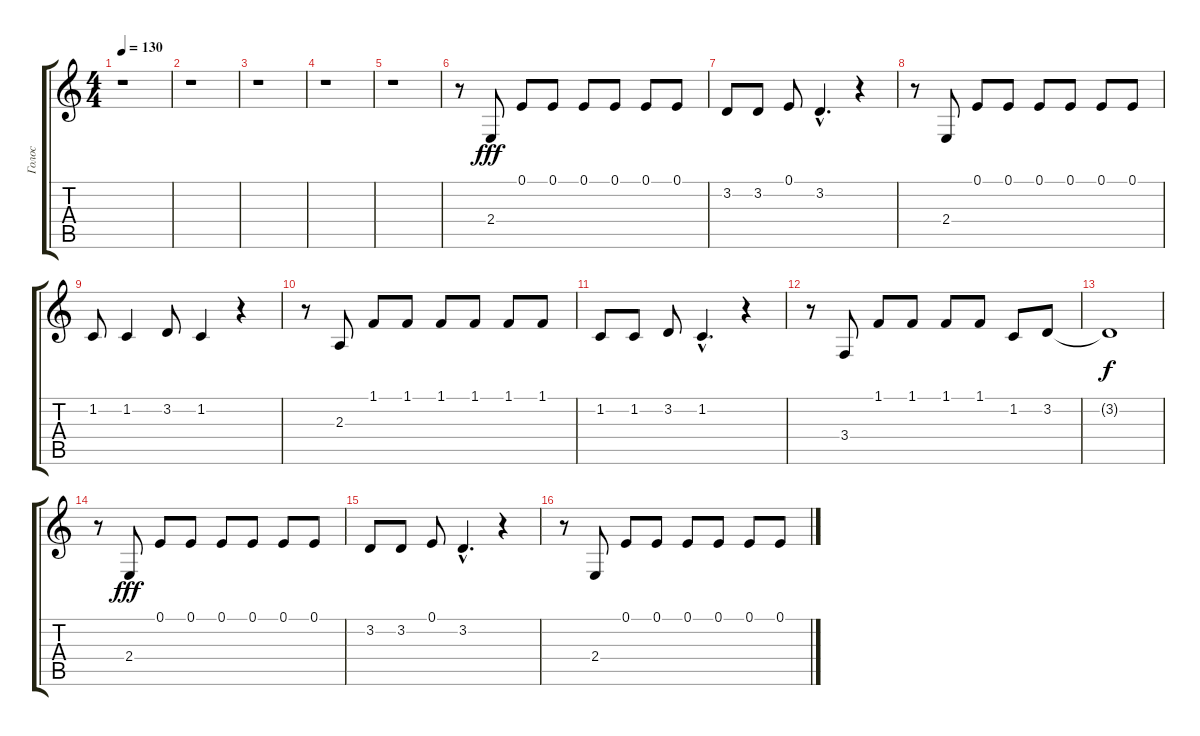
\track ("Голос" "Голос") {instrument lead8bassandlead}
\staff {score tabs}
\tuning (E4 B3 G3 D3 A2 E2) {hide}
\ts (4 4)
\tempo 130
\clef g2
\ks c
r.1{dy fff} |
r.1 |
r.1 |
r.1 |
r.1 |
r.8 2.4.8 0.1.8 0.1.8 0.1.8 0.1.8 0.1.8 0.1.8 |
3.2.8 3.2.8 0.1.8 3.2{hac}.4{d} r.4 |
r.8 2.4.8 0.1.8 0.1.8 0.1.8 0.1.8 0.1.8 0.1.8 |
1.2.8 1.2.4 3.2.8 1.2.4 r.4 |
r.8 2.3.8 1.1.8 1.1.8 1.1.8 1.1.8 1.1.8 1.1.8 |
1.2.8 1.2.8 3.2.8 1.2{hac}.4{d} r.4 |
r.8 3.4.8 1.1.8 1.1.8 1.1.8 1.1.8 1.2.8 3.2.8 |
3.2{t}.1{dy f} |
r.8 2.4.8{dy fff} 0.1.8 0.1.8 0.1.8 0.1.8 0.1.8 0.1.8 |
3.2.8 3.2.8 0.1.8 3.2{hac}.4{d} r.4 |
r.8 2.4.8 0.1.8 0.1.8 0.1.8 0.1.8 0.1.8 0.1.8
